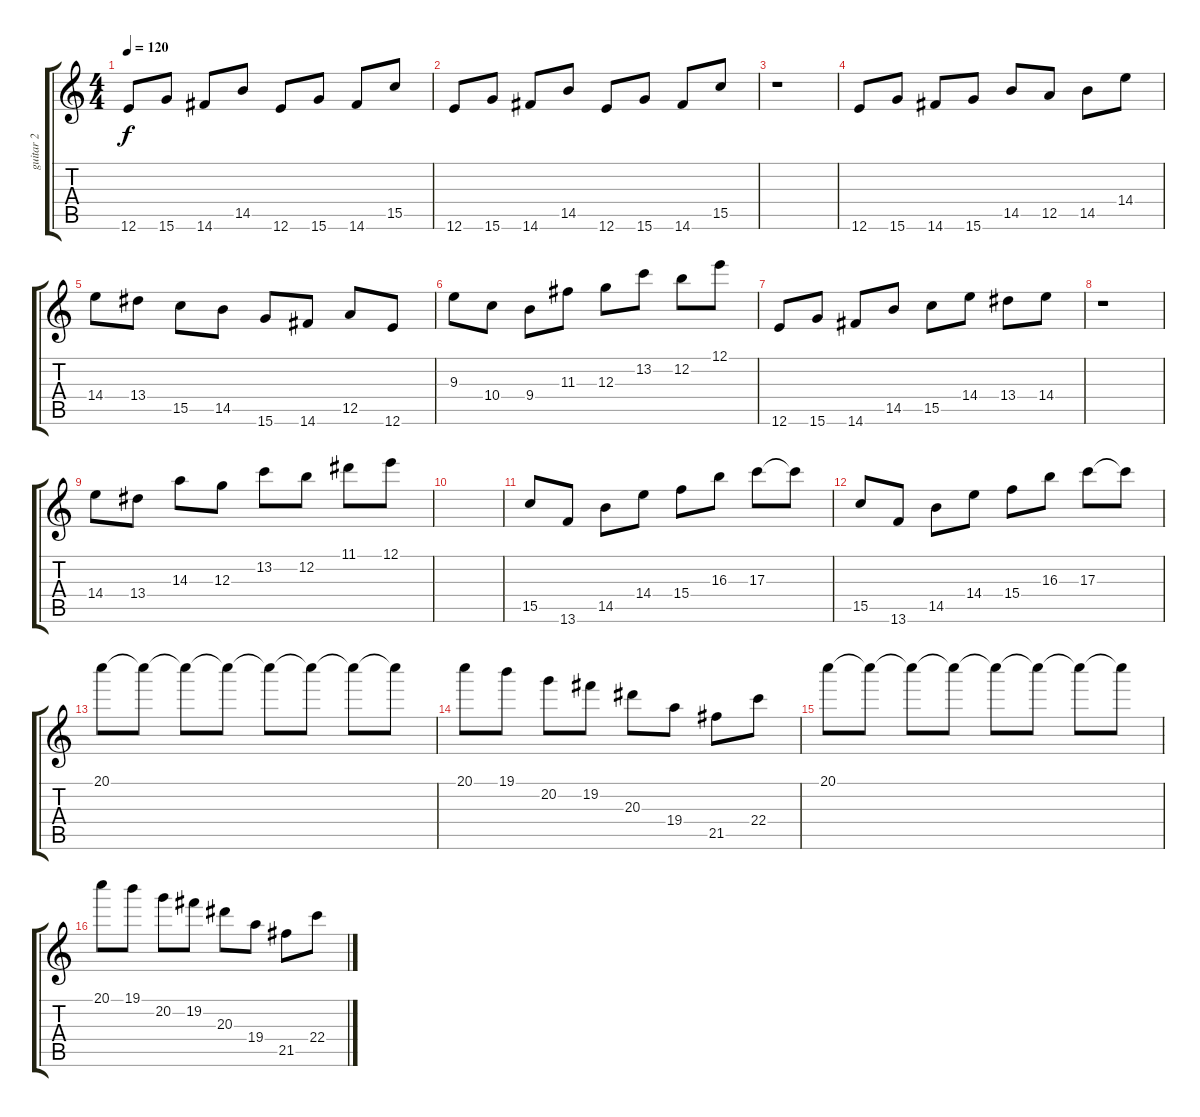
\track ("guitar 2" "guitar 2") {instrument overdrivenguitar}
\staff {score tabs}
\tuning (E4 B3 G3 D3 A2 E2) {hide}
\ts (4 4)
\tempo 120
\clef g2
\ks c
12.6.8{dy f} 15.6.8 14.6.8 14.5.8 12.6.8 15.6.8 14.6.8 15.5.8 |
12.6.8 15.6.8 14.6.8 14.5.8 12.6.8 15.6.8 14.6.8 15.5.8 |
r.1 |
12.6.8 15.6.8 14.6.8 15.6.8 14.5.8 12.5.8 14.5.8 14.4.8 |
14.4.8 13.4.8 15.5.8 14.5.8 15.6.8 14.6.8 12.5.8 12.6.8 |
9.3.8 10.4.8 9.4.8 11.3.8 12.3.8 13.2.8 12.2.8 12.1.8 |
12.6.8 15.6.8 14.6.8 14.5.8 15.5.8 14.4.8 13.4.8 14.4.8 |
r.1 |
14.4.8 13.4.8 14.3.8 12.3.8 13.2.8 12.2.8 11.1.8 12.1.8 |
|
15.5.8 13.6.8 14.5.8 14.4.8 15.4.8 16.3.8 17.3.8 17.3{t}.8 |
15.5.8 13.6.8 14.5.8 14.4.8 15.4.8 16.3.8 17.3.8 17.3{t}.8 |
20.1.8 20.1{t}.8 20.1{t}.8 20.1{t}.8 20.1{t}.8 20.1{t}.8 20.1{t}.8 20.1{t}.8 |
20.1.8 19.1.8 20.2.8 19.2.8 20.3.8 19.4.8 21.5.8 22.4.8 |
20.1.8 20.1{t}.8 20.1{t}.8 20.1{t}.8 20.1{t}.8 20.1{t}.8 20.1{t}.8 20.1{t}.8 |
20.1.8 19.1.8 20.2.8 19.2.8 20.3.8 19.4.8 21.5.8 22.4.8
